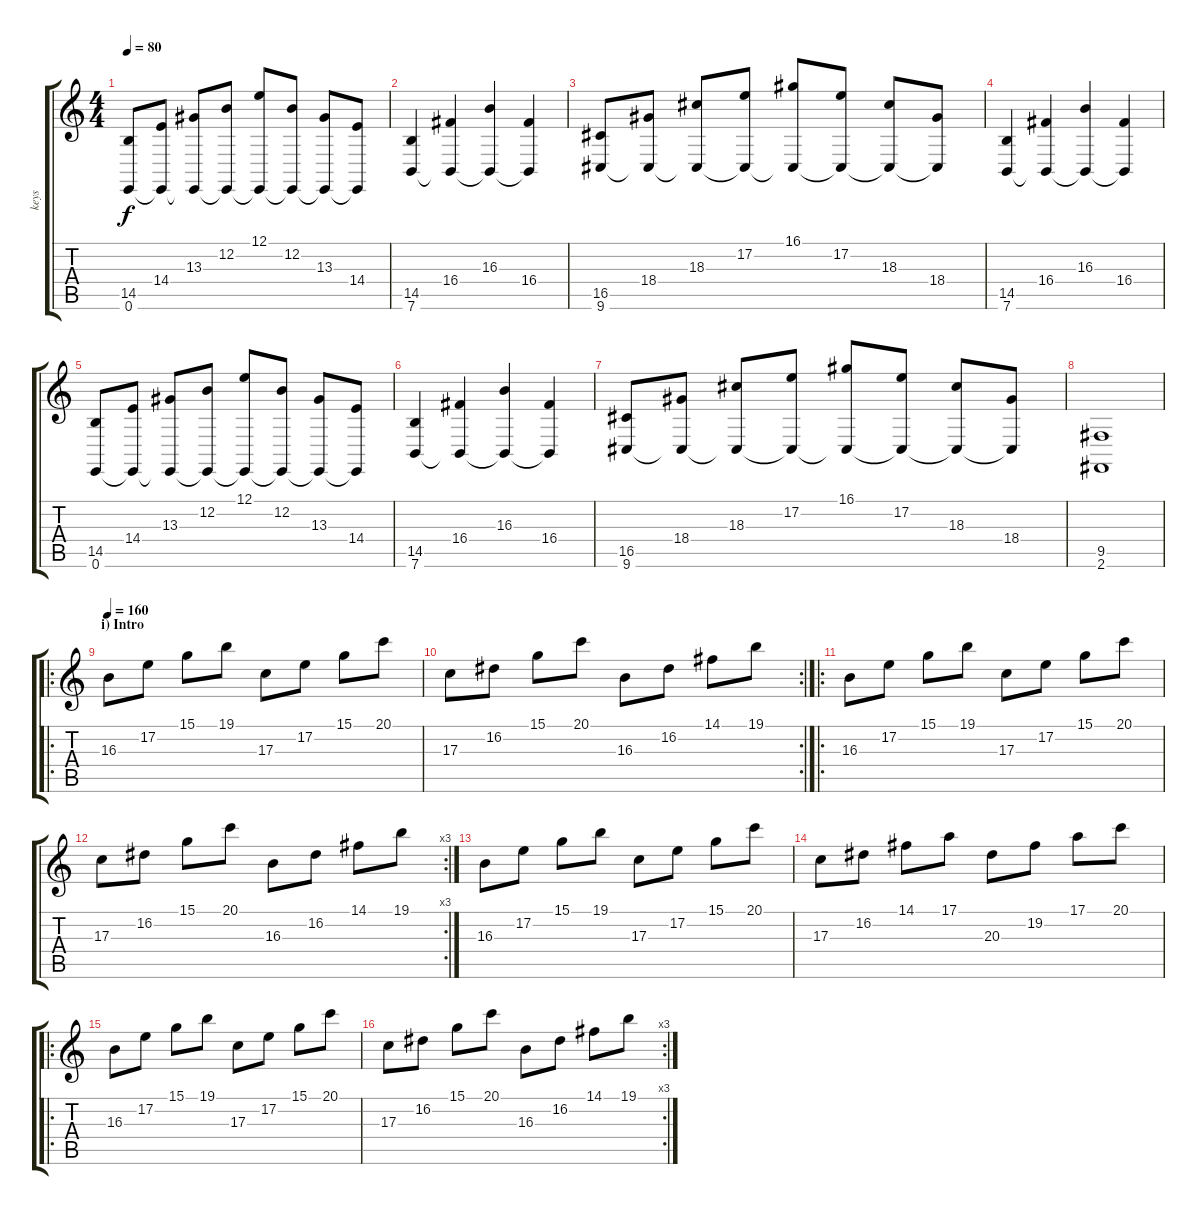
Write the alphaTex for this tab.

\track ("keys" "keys") {instrument tubularbells}
\staff {score tabs}
\tuning (E4 B3 G3 D3 A2 E2) {hide}
\ts (4 4)
\tempo 80
\clef g2
\ks c
(14.5 0.6).8{dy f instrument acousticgrandpiano} (14.4 0.6{t}).8 (13.3 0.6{t}).8 (12.2 0.6{t}).8 (12.1 0.6{t}).8 (12.2 0.6{t}).8 (13.3 0.6{t}).8 (14.4 0.6{t}).8 |
(14.5 7.6).4 (16.4 7.6{t}).4 (16.3 7.6{t}).4 (16.4 7.6{t}).4 |
(16.5 9.6).8 (18.4 9.6{t}).8 (18.3 9.6{t}).8 (17.2 9.6{t}).8 (16.1 9.6{t}).8 (17.2 9.6{t}).8 (18.3 9.6{t}).8 (18.4 9.6{t}).8 |
(14.5 7.6).4 (16.4 7.6{t}).4 (16.3 7.6{t}).4 (16.4 7.6{t}).4 |
(14.5 0.6).8 (14.4 0.6{t}).8 (13.3 0.6{t}).8 (12.2 0.6{t}).8 (12.1 0.6{t}).8 (12.2 0.6{t}).8 (13.3 0.6{t}).8 (14.4 0.6{t}).8 |
(14.5 7.6).4 (16.4 7.6{t}).4 (16.3 7.6{t}).4 (16.4 7.6{t}).4 |
(16.5 9.6).8 (18.4 9.6{t}).8 (18.3 9.6{t}).8 (17.2 9.6{t}).8 (16.1 9.6{t}).8 (17.2 9.6{t}).8 (18.3 9.6{t}).8 (18.4 9.6{t}).8 |
(9.5 2.6).1 |
\ro
\section ("" "i) Intro")
\tempo 160
16.3.8{instrument tubularbells} 17.2.8 15.1.8 19.1.8 17.3.8 17.2.8 15.1.8 20.1.8 |
\rc 2
17.3.8 16.2.8 15.1.8 20.1.8 16.3.8 16.2.8 14.1.8 19.1.8 |
\ro
16.3.8 17.2.8 15.1.8 19.1.8 17.3.8 17.2.8 15.1.8 20.1.8 |
\rc 3
17.3.8 16.2.8 15.1.8 20.1.8 16.3.8 16.2.8 14.1.8 19.1.8 |
16.3.8 17.2.8 15.1.8 19.1.8 17.3.8 17.2.8 15.1.8 20.1.8 |
17.3.8 16.2.8 14.1.8 17.1.8 20.3.8 19.2.8 17.1.8 20.1.8 |
\ro
16.3.8{instrument lead2sawtooth} 17.2.8 15.1.8 19.1.8 17.3.8 17.2.8 15.1.8 20.1.8 |
\rc 3
17.3.8 16.2.8 15.1.8 20.1.8 16.3.8 16.2.8 14.1.8 19.1.8
